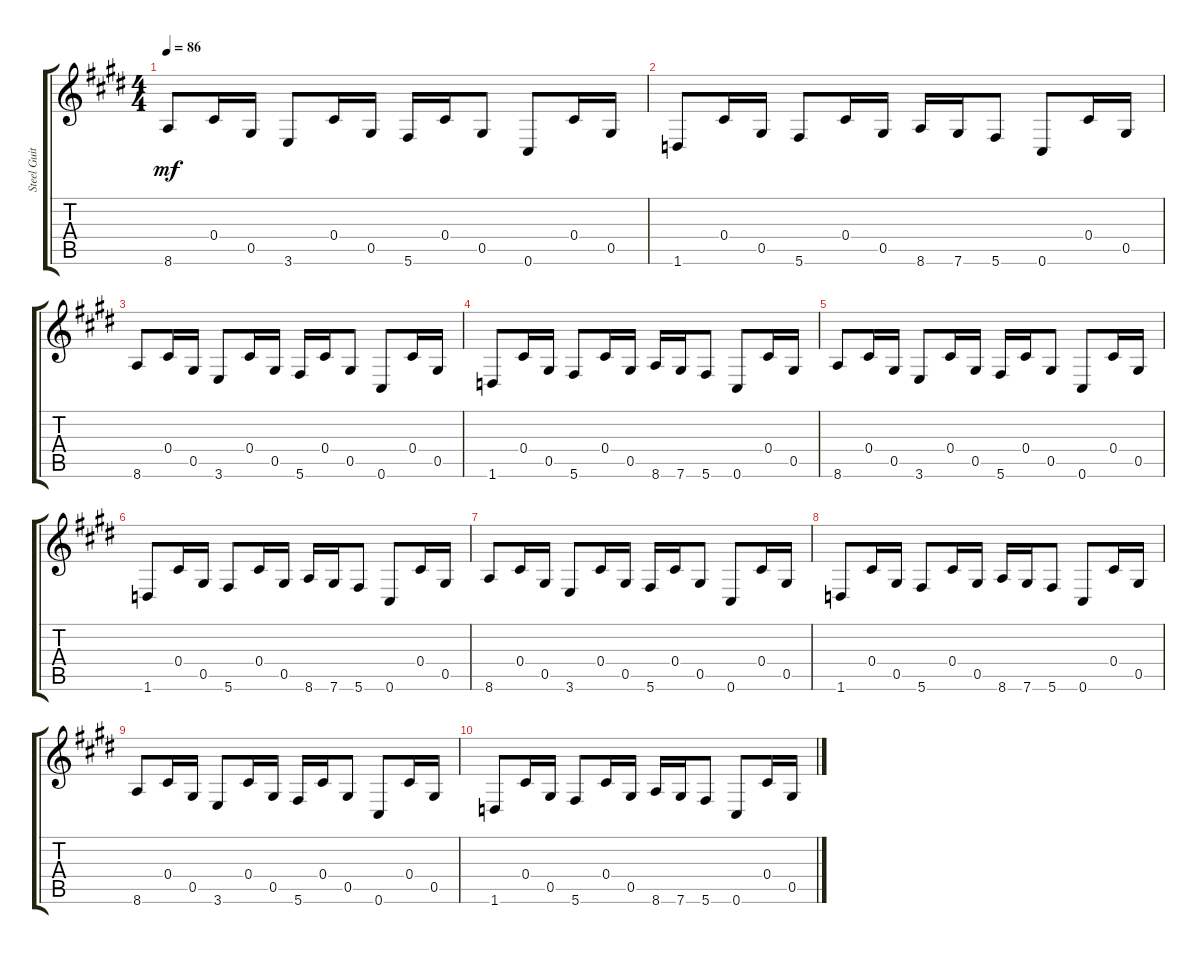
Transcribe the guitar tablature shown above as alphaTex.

\track ("Steel Guitar" "Steel Guit") {instrument acousticguitarsteel}
\staff {score tabs}
\tuning (Eb4 Bb3 Gb3 Db3 Ab2 Db2) {hide}
\ts (4 4)
\tempo 86
\clef g2
\ks e
8.6.8{dy mf} 0.4.16 0.5.16 3.6.8 0.4.16 0.5.16 5.6.16 0.4.16 0.5.8 0.6.8 0.4.16 0.5.16 |
1.6.8 0.4.16 0.5.16 5.6.8 0.4.16 0.5.16 8.6.16 7.6.16 5.6.8 0.6.8 0.4.16 0.5.16 |
8.6.8 0.4.16 0.5.16 3.6.8 0.4.16 0.5.16 5.6.16 0.4.16 0.5.8 0.6.8 0.4.16 0.5.16 |
1.6.8 0.4.16 0.5.16 5.6.8 0.4.16 0.5.16 8.6.16 7.6.16 5.6.8 0.6.8 0.4.16 0.5.16 |
8.6.8 0.4.16 0.5.16 3.6.8 0.4.16 0.5.16 5.6.16 0.4.16 0.5.8 0.6.8 0.4.16 0.5.16 |
1.6.8 0.4.16 0.5.16 5.6.8 0.4.16 0.5.16 8.6.16 7.6.16 5.6.8 0.6.8 0.4.16 0.5.16 |
8.6.8 0.4.16 0.5.16 3.6.8 0.4.16 0.5.16 5.6.16 0.4.16 0.5.8 0.6.8 0.4.16 0.5.16 |
1.6.8 0.4.16 0.5.16 5.6.8 0.4.16 0.5.16 8.6.16 7.6.16 5.6.8 0.6.8 0.4.16 0.5.16 |
8.6.8 0.4.16 0.5.16 3.6.8 0.4.16 0.5.16 5.6.16 0.4.16 0.5.8 0.6.8 0.4.16 0.5.16 |
1.6.8 0.4.16 0.5.16 5.6.8 0.4.16 0.5.16 8.6.16 7.6.16 5.6.8 0.6.8 0.4.16 0.5.16
